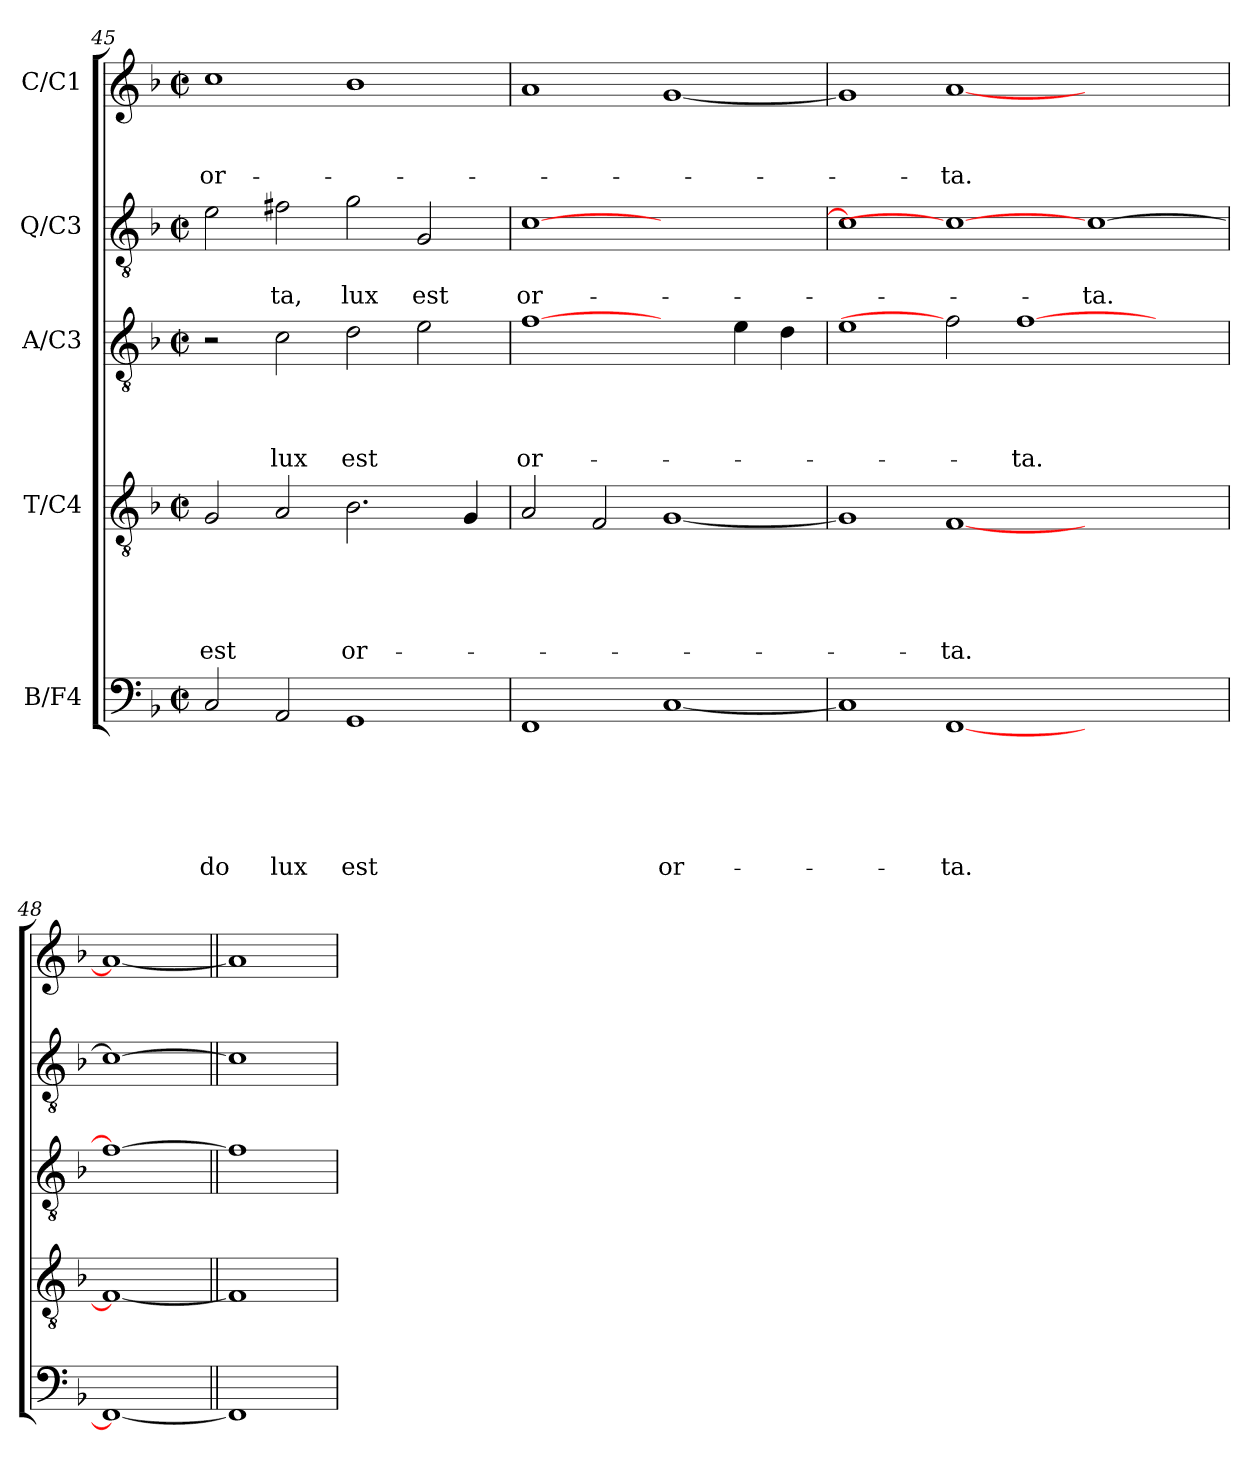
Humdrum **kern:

**kern	**text	**text	**text	**text	**text	**text	**kern	**text	**text	**text	**text	**text	**kern	**text	**text	**text	**text	**kern	**text	**text	**kern	**text	**text	**text
*part5	*part5	*part5	*part5	*part5	*part5	*part5	*part4	*part4	*part4	*part4	*part4	*part4	*part3	*part3	*part3	*part3	*part3	*part2	*part2	*part2	*part1	*part1	*part1	*part1
*staff5	*staff5	*staff5	*staff5	*staff5	*staff5	*staff5	*staff4	*staff4	*staff4	*staff4	*staff4	*staff4	*staff3	*staff3	*staff3	*staff3	*staff3	*staff2	*staff2	*staff2	*staff1	*staff1	*staff1	*staff1
*I"B/F4	*	*	*	*	*	*	*I"T/C4	*	*	*	*	*	*I"A/C3	*	*	*	*	*I"Q/C3	*	*	*I"C/C1	*	*	*
!!LO:PB:g=z
*clefF4	*	*	*	*	*	*	*clefGv2	*	*	*	*	*	*clefGv2	*	*	*	*	*clefGv2	*	*	*clefG2	*	*	*
*k[b-]	*	*	*	*	*	*	*k[b-]	*	*	*	*	*	*k[b-]	*	*	*	*	*k[b-]	*	*	*k[b-]	*	*	*
*F:	*	*	*	*	*	*	*F:	*	*	*	*	*	*F:	*	*	*	*	*F:	*	*	*F:	*	*	*
*M2/2	*	*	*	*	*	*	*M2/2	*	*	*	*	*	*M2/2	*	*	*	*	*M2/2	*	*	*M2/2	*	*	*
*met(c|)	*	*	*	*	*	*	*met(c|)	*	*	*	*	*	*met(c|)	*	*	*	*	*met(c|)	*	*	*met(c|)	*	*	*
=45	=45	=45	=45	=45	=45	=45	=45	=45	=45	=45	=45	=45	=45	=45	=45	=45	=45	=45	=45	=45	=45	=45	=45	=45
!	!	!	!	!	!	!LO:LY:b	!	!	!	!	!	!LO:LY:b	!	!	!	!	!	!	!	!	!	!	!	!LO:LY:b
2C/	.	.	.	.	.	-do	2G/	.	.	.	.	est	2r	.	.	.	.	2e\	.	.	1cc	.	.	or-
!	!	!	!	!	!	!LO:LY:b	!	!	!	!	!	!	!	!	!	!	!LO:LY:b	!	!	!LO:LY:b	!	!	!	!
2AA/	.	.	.	.	.	lux	2A/	.	.	.	.	.	2c\	.	.	.	lux	2f#X\	.	-ta,	.	.	.	.
!	!	!	!	!	!	!LO:LY:b	!	!	!	!	!	!LO:LY:b	!	!	!	!	!LO:LY:b	!	!	!LO:LY:b	!	!	!	!
1GG	.	.	.	.	.	est	2.B-\	.	.	.	.	or-	2d\	.	.	.	est	2g\	.	lux	1b-	.	.	.
!	!	!	!	!	!	!	!	!	!	!	!	!	!	!	!	!	!	!	!	!LO:LY:b	!	!	!	!
.	.	.	.	.	.	.	.	.	.	.	.	.	2e\	.	.	.	.	2G/	.	est	.	.	.	.
.	.	.	.	.	.	.	4G/	.	.	.	.	.	.	.	.	.	.	.	.	.	.	.	.	.
=46	=46	=46	=46	=46	=46	=46	=46	=46	=46	=46	=46	=46	=46	=46	=46	=46	=46	=46	=46	=46	=46	=46	=46	=46
!	!	!	!	!	!	!	!	!	!	!	!	!	!	!	!	!	!LO:LY:b	!	!	!LO:LY:b	!	!	!	!
1FF	.	.	.	.	.	.	2A/	.	.	.	.	.	[1f	.	.	.	or-	[1c	.	or-	1a	.	.	.
.	.	.	.	.	.	.	2F/	.	.	.	.	.	.	.	.	.	.	.	.	.	.	.	.	.
!	!	!	!	!	!	!LO:LY:b	!	!	!	!	!	!	!	!	!	!	!	!	!	!	!	!	!	!
[1C	.	.	.	.	.	or-	[1G	.	.	.	.	.	2ryy	.	.	.	.	1ryy	.	.	[1g	.	.	.
.	.	.	.	.	.	.	.	.	.	.	.	.	4e\	.	.	.	.	.	.	.	.	.	.	.
.	.	.	.	.	.	.	.	.	.	.	.	.	4d\	.	.	.	.	.	.	.	.	.	.	.
=47	=47	=47	=47	=47	=47	=47	=47	=47	=47	=47	=47	=47	=47	=47	=47	=47	=47	=47	=47	=47	=47	=47	=47	=47
1C]	.	.	.	.	.	.	1G]	.	.	.	.	.	1e	.	.	.	.	1c]	.	.	1g]	.	.	.
!	!	!	!	!	!	!LO:LY:b	!	!	!	!	!	!LO:LY:b	!	!	!	!	!	!	!	!	!	!	!	!LO:LY:b
[1FF	.	.	.	.	.	-ta.	[1F	.	.	.	.	-ta.	2f]	.	.	.	.	1c_	.	.	[1a	.	.	-ta.
!	!	!	!	!	!	!	!	!	!	!	!	!	!	!	!	!	!LO:LY:b	!	!	!	!	!	!	!
.	.	.	.	.	.	.	.	.	.	.	.	.	[1f	.	.	.	-ta.	.	.	.	.	.	.	.
!	!	!	!	!	!	!	!	!	!	!	!	!	!	!	!	!	!	!	!	!LO:LY:b	!	!	!	!
1ryy	.	.	.	.	.	.	1ryy	.	.	.	.	.	.	.	.	.	.	[1c	.	-ta.	1ryy	.	.	.
.	.	.	.	.	.	.	.	.	.	.	.	.	2ryy	.	.	.	.	.	.	.	.	.	.	.
=48	=48	=48	=48	=48	=48	=48	=48	=48	=48	=48	=48	=48	=48	=48	=48	=48	=48	=48	=48	=48	=48	=48	=48	=48
1FF_	.	.	.	.	.	.	1F_	.	.	.	.	.	1f_	.	.	.	.	1c_	.	.	1a_	.	.	.
=49||	=49||	=49||	=49||	=49||	=49||	=49||	=49||	=49||	=49||	=49||	=49||	=49||	=49||	=49||	=49||	=49||	=49||	=49||	=49||	=49||	=49||	=49||	=49||	=49||
1FF]	.	.	.	.	.	.	1F]	.	.	.	.	.	1f]	.	.	.	.	1c]	.	.	1a]	.	.	.
=	=	=	=	=	=	=	=	=	=	=	=	=	=	=	=	=	=	=	=	=	=	=	=	=
*-	*-	*-	*-	*-	*-	*-	*-	*-	*-	*-	*-	*-	*-	*-	*-	*-	*-	*-	*-	*-	*-	*-	*-	*-
